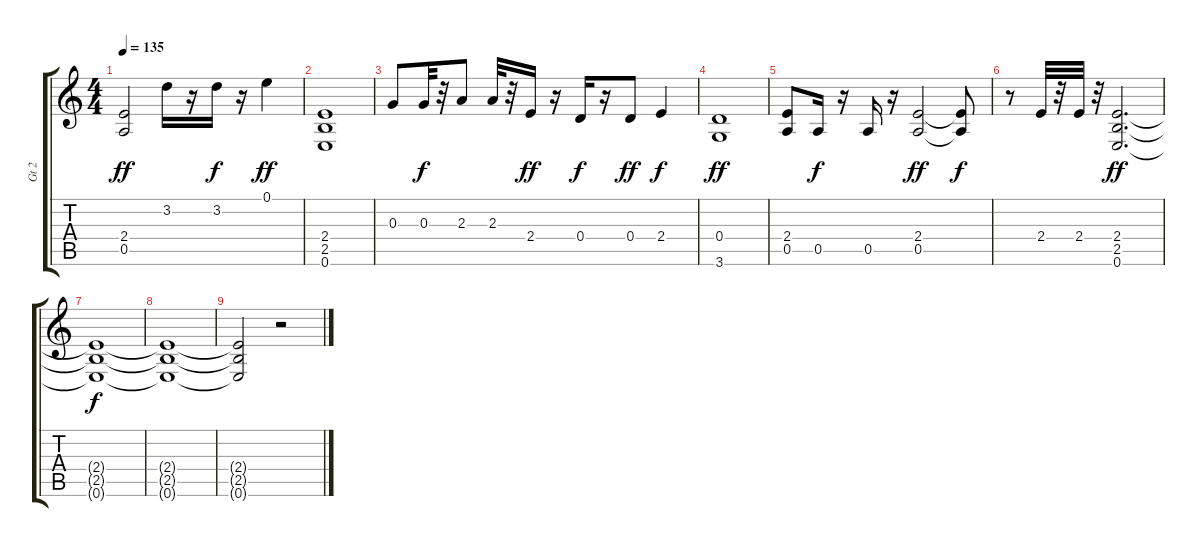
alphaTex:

\track ("Gt 2                                " "Gt 2      ") {instrument distortionguitar}
\staff {score tabs}
\tuning (E4 B3 G3 D3 A2 E2) {hide}
\ts (4 4)
\tempo 135
\clef g2
\ks c
(2.4 0.5).2{dy ff} 3.2.16 r.16 3.2.16{dy f} r.16 0.1.4{dy ff} |
(2.4 2.5 0.6).1 |
0.3.8 0.3.32{dy f} r.32 2.3.8 2.3.32 r.32 2.4.16{dy ff} r.16 0.4.16{dy f} r.16 0.4.8{dy ff} 2.4.4{dy f} |
(0.4 3.6).1{dy ff} |
(2.4 0.5).8 0.5.16{dy f} r.16 0.5.16 r.16 (2.4 0.5).2{dy ff} (2.4{t} 0.5{t}).8{dy f} |
r.8 2.4.32 r.32 2.4.32 r.32 (2.4 2.5 0.6).2{d dy ff} |
(2.4{t} 2.5{t} 0.6{t}).1{dy f} |
(2.4{t} 2.5{t} 0.6{t}).1 |
(2.4{t} 2.5{t} 0.6{t}).2 r.2
